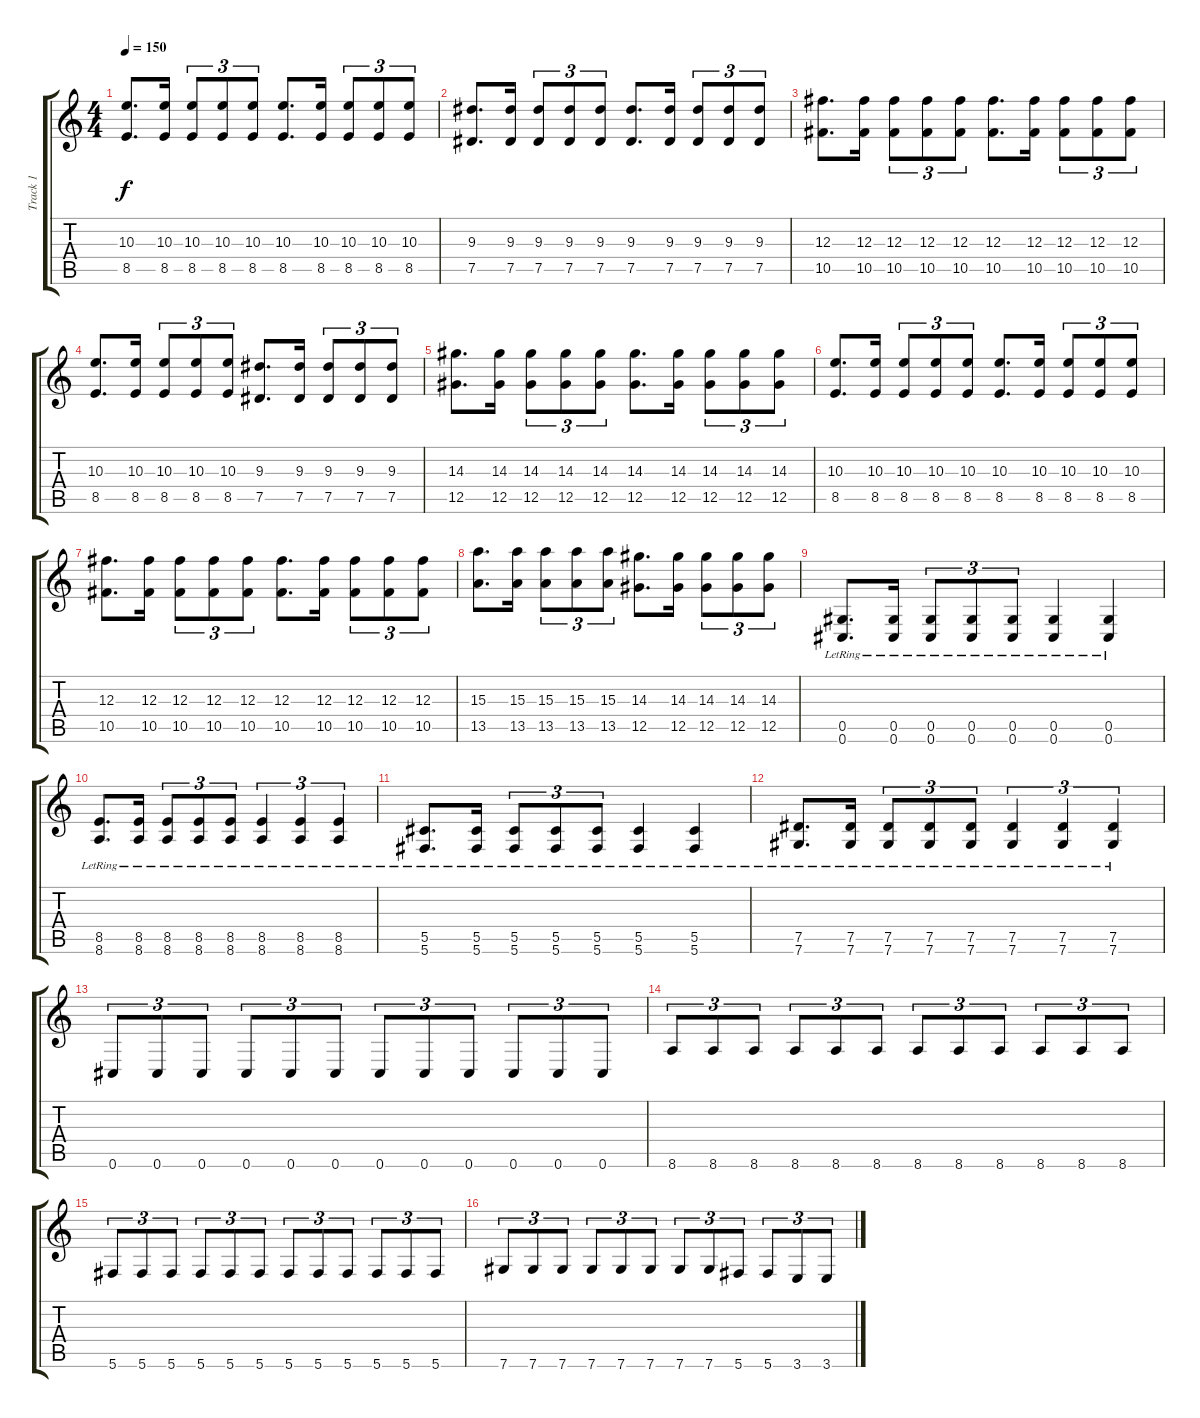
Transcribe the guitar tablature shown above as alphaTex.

\track ("Track 1" "Track 1") {instrument distortionguitar}
\staff {score tabs}
\tuning (Eb4 Bb3 Gb3 Db3 Ab2 Db2) {hide}
\ts (4 4)
\tempo 150
\clef g2
\ks c
(10.3 8.5).8{d dy f} (10.3 8.5).16 (10.3 8.5).8{tu (3 2)} (10.3 8.5).8{tu (3 2)} (10.3 8.5).8{tu (3 2)} (10.3 8.5).8{d} (10.3 8.5).16 (10.3 8.5).8{tu (3 2)} (10.3 8.5).8{tu (3 2)} (10.3 8.5).8{tu (3 2)} |
(9.3 7.5).8{d} (9.3 7.5).16 (9.3 7.5).8{tu (3 2)} (9.3 7.5).8{tu (3 2)} (9.3 7.5).8{tu (3 2)} (9.3 7.5).8{d} (9.3 7.5).16 (9.3 7.5).8{tu (3 2)} (9.3 7.5).8{tu (3 2)} (9.3 7.5).8{tu (3 2)} |
(12.3 10.5).8{d} (12.3 10.5).16 (12.3 10.5).8{tu (3 2)} (12.3 10.5).8{tu (3 2)} (12.3 10.5).8{tu (3 2)} (12.3 10.5).8{d} (12.3 10.5).16 (12.3 10.5).8{tu (3 2)} (12.3 10.5).8{tu (3 2)} (12.3 10.5).8{tu (3 2)} |
(10.3 8.5).8{d} (10.3 8.5).16 (10.3 8.5).8{tu (3 2)} (10.3 8.5).8{tu (3 2)} (10.3 8.5).8{tu (3 2)} (9.3 7.5).8{d} (9.3 7.5).16 (9.3 7.5).8{tu (3 2)} (9.3 7.5).8{tu (3 2)} (9.3 7.5).8{tu (3 2)} |
(14.3 12.5).8{d} (14.3 12.5).16 (14.3 12.5).8{tu (3 2)} (14.3 12.5).8{tu (3 2)} (14.3 12.5).8{tu (3 2)} (14.3 12.5).8{d} (14.3 12.5).16 (14.3 12.5).8{tu (3 2)} (14.3 12.5).8{tu (3 2)} (14.3 12.5).8{tu (3 2)} |
(10.3 8.5).8{d} (10.3 8.5).16 (10.3 8.5).8{tu (3 2)} (10.3 8.5).8{tu (3 2)} (10.3 8.5).8{tu (3 2)} (10.3 8.5).8{d} (10.3 8.5).16 (10.3 8.5).8{tu (3 2)} (10.3 8.5).8{tu (3 2)} (10.3 8.5).8{tu (3 2)} |
(12.3 10.5).8{d} (12.3 10.5).16 (12.3 10.5).8{tu (3 2)} (12.3 10.5).8{tu (3 2)} (12.3 10.5).8{tu (3 2)} (12.3 10.5).8{d} (12.3 10.5).16 (12.3 10.5).8{tu (3 2)} (12.3 10.5).8{tu (3 2)} (12.3 10.5).8{tu (3 2)} |
(15.3 13.5).8{d} (15.3 13.5).16 (15.3 13.5).8{tu (3 2)} (15.3 13.5).8{tu (3 2)} (15.3 13.5).8{tu (3 2)} (14.3 12.5).8{d} (14.3 12.5).16 (14.3 12.5).8{tu (3 2)} (14.3 12.5).8{tu (3 2)} (14.3 12.5).8{tu (3 2)} |
(0.5{lr} 0.6{lr}).8{d} (0.5{lr} 0.6{lr}).16 (0.5{lr} 0.6{lr}).8{tu (3 2)} (0.5{lr} 0.6{lr}).8{tu (3 2)} (0.5{lr} 0.6{lr}).8{tu (3 2)} (0.5{lr} 0.6{lr}).4 (0.5{lr} 0.6{lr}).4 |
(8.5{lr} 8.6{lr}).8{d} (8.5{lr} 8.6{lr}).16 (8.5{lr} 8.6{lr}).8{tu (3 2)} (8.5{lr} 8.6{lr}).8{tu (3 2)} (8.5{lr} 8.6{lr}).8{tu (3 2)} (8.5{lr} 8.6{lr}).4{tu (3 2)} (8.5{lr} 8.6{lr}).4{tu (3 2)} (8.5{lr} 8.6{lr}).4{tu (3 2)} |
(5.5{lr} 5.6{lr}).8{d} (5.5{lr} 5.6{lr}).16 (5.5{lr} 5.6{lr}).8{tu (3 2)} (5.5{lr} 5.6{lr}).8{tu (3 2)} (5.5{lr} 5.6{lr}).8{tu (3 2)} (5.5{lr} 5.6{lr}).4 (5.5{lr} 5.6{lr}).4 |
(7.5{lr} 7.6{lr}).8{d} (7.5{lr} 7.6{lr}).16 (7.5{lr} 7.6{lr}).8{tu (3 2)} (7.5{lr} 7.6{lr}).8{tu (3 2)} (7.5{lr} 7.6{lr}).8{tu (3 2)} (7.5{lr} 7.6{lr}).4{tu (3 2)} (7.5{lr} 7.6{lr}).4{tu (3 2)} (7.5{lr} 7.6{lr}).4{tu (3 2)} |
0.6.8{tu (3 2)} 0.6.8{tu (3 2)} 0.6.8{tu (3 2)} 0.6.8{tu (3 2)} 0.6.8{tu (3 2)} 0.6.8{tu (3 2)} 0.6.8{tu (3 2)} 0.6.8{tu (3 2)} 0.6.8{tu (3 2)} 0.6.8{tu (3 2)} 0.6.8{tu (3 2)} 0.6.8{tu (3 2)} |
8.6.8{tu (3 2)} 8.6.8{tu (3 2)} 8.6.8{tu (3 2)} 8.6.8{tu (3 2)} 8.6.8{tu (3 2)} 8.6.8{tu (3 2)} 8.6.8{tu (3 2)} 8.6.8{tu (3 2)} 8.6.8{tu (3 2)} 8.6.8{tu (3 2)} 8.6.8{tu (3 2)} 8.6.8{tu (3 2)} |
5.6.8{tu (3 2)} 5.6.8{tu (3 2)} 5.6.8{tu (3 2)} 5.6.8{tu (3 2)} 5.6.8{tu (3 2)} 5.6.8{tu (3 2)} 5.6.8{tu (3 2)} 5.6.8{tu (3 2)} 5.6.8{tu (3 2)} 5.6.8{tu (3 2)} 5.6.8{tu (3 2)} 5.6.8{tu (3 2)} |
7.6.8{tu (3 2)} 7.6.8{tu (3 2)} 7.6.8{tu (3 2)} 7.6.8{tu (3 2)} 7.6.8{tu (3 2)} 7.6.8{tu (3 2)} 7.6.8{tu (3 2)} 7.6.8{tu (3 2)} 5.6.8{tu (3 2)} 5.6.8{tu (3 2)} 3.6.8{tu (3 2)} 3.6.8{tu (3 2)}
